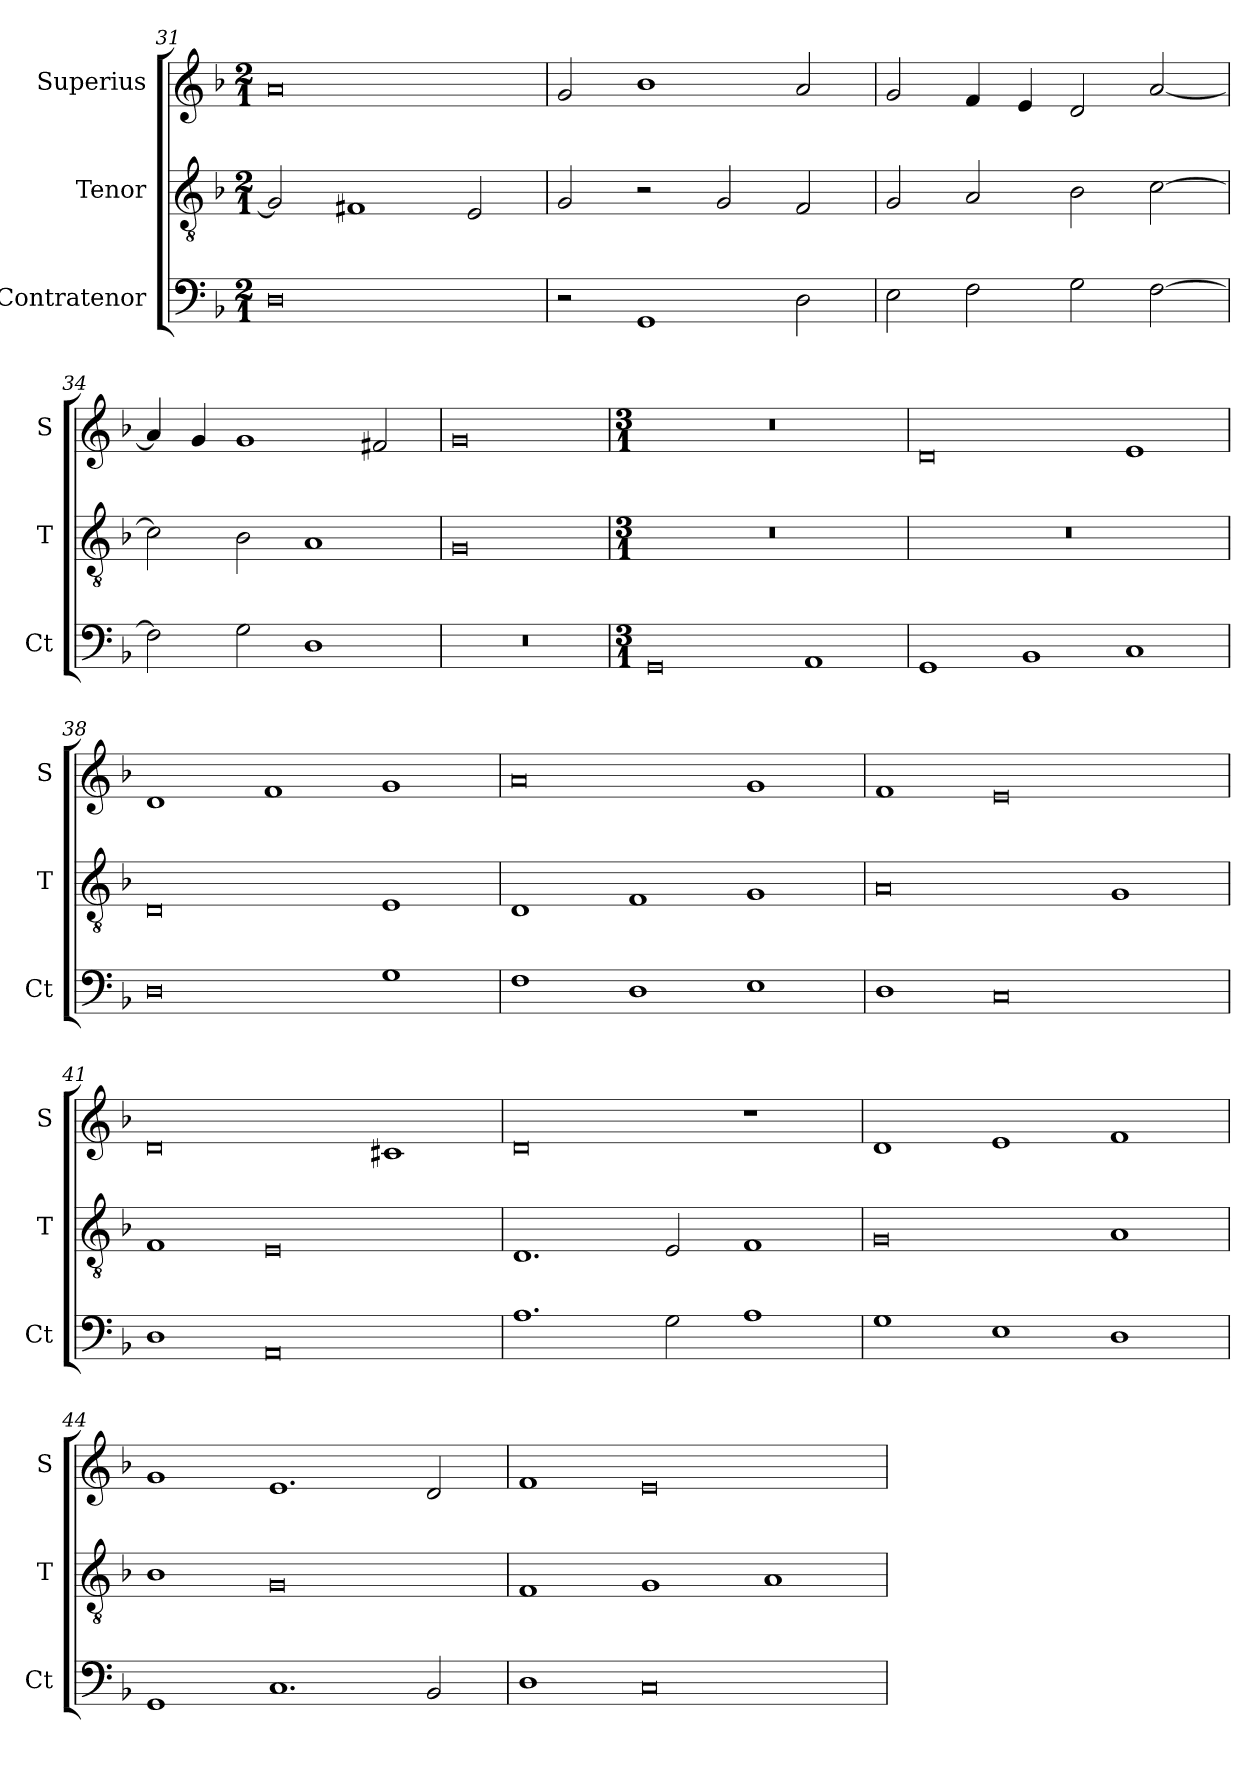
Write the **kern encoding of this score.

**kern	**kern	**kern
*part3	*part2	*part1
*staff3	*staff2	*staff1
*I"Contratenor	*I"Tenor	*I"Superius
*I'Ct	*I'T	*I'S
*clefF4	*clefGv2	*clefG2
*k[b-]	*k[b-]	*k[b-]
*M2/1	*M2/1	*M2/1
=31	=31	=31
0D	2G]	0a
.	1F#X	.
.	2E	.
=32	=32	=32
2r	2G	2g
1GG	2r	1b-
.	2G	.
2D	2F	2a
=33	=33	=33
2E	2G	2g
2F	2A	4f
.	.	4e
2G	2B-	2d
[2F	[2c	[2a
=34	=34	=34
2F]	2c]	4a]
.	.	4g
2G	2B-	1g
1D	1A	.
.	.	2f#X
=35	=35	=35
0r	0G	0g
=36	=36	=36
*M3/1	*M3/1	*M3/1
0GG	0.r	0.r
1AA	.	.
=37	=37	=37
1GG	0.r	0d
1BB-	.	.
1C	.	1e
=38	=38	=38
0D	0D	1d
.	.	1f
1G	1E	1g
=39	=39	=39
1F	1D	0a
1D	1F	.
1E	1G	1g
=40	=40	=40
1D	0A	1f
0C	.	0e
.	1G	.
=41	=41	=41
1D	1F	0d
0AA	0E	.
.	.	1c#X
=42	=42	=42
1.A	1.D	0d
2G	2E	.
1A	1F	1r
=43	=43	=43
1G	0G	1d
1E	.	1e
1D	1A	1f
=44	=44	=44
1GG	1B-	1g
1.C	0G	1.e
2BB-	.	2d
=45	=45	=45
1D	1F	1f
0C	1G	0e
.	1A	.
=	=	=
*-	*-	*-
